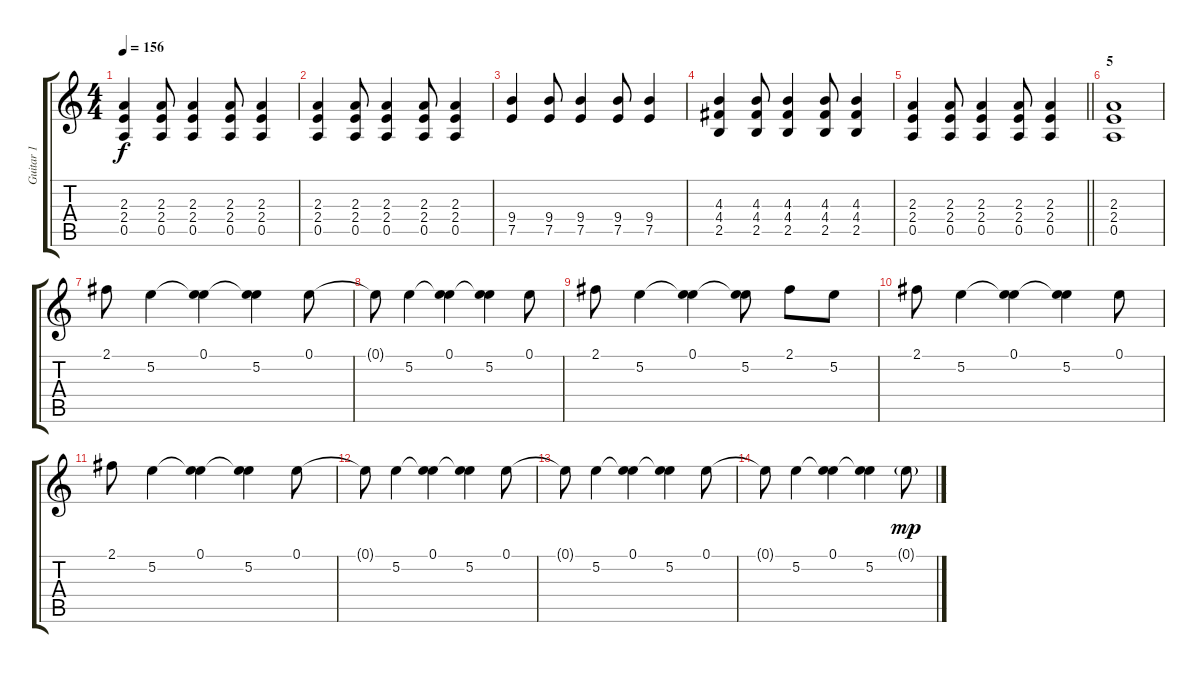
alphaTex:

\track ("Guitar 1" "Guitar 1") {instrument distortionguitar}
\staff {score tabs}
\tuning (E4 B3 G3 D3 A2 E2) {hide}
\ts (4 4)
\tempo 156
\clef g2
\ks c
(2.3 2.4 0.5).4{dy f} (2.3 2.4 0.5).8 (2.3 2.4 0.5).4 (2.3 2.4 0.5).8 (2.3 2.4 0.5).4 |
(2.3 2.4 0.5).4 (2.3 2.4 0.5).8 (2.3 2.4 0.5).4 (2.3 2.4 0.5).8 (2.3 2.4 0.5).4 |
(9.4 7.5).4 (9.4 7.5).8 (9.4 7.5).4 (9.4 7.5).8 (9.4 7.5).4 |
(4.3 4.4 2.5).4 (4.3 4.4 2.5).8 (4.3 4.4 2.5).4 (4.3 4.4 2.5).8 (4.3 4.4 2.5).4 |
\barLineRight lightlight
(2.3 2.4 0.5).4 (2.3 2.4 0.5).8 (2.3 2.4 0.5).4 (2.3 2.4 0.5).8 (2.3 2.4 0.5).4 |
\section ("" "5")
(2.3 2.4 0.5).1 |
2.1.8{volume 10} 5.2.4 (0.1 5.2{t}).4 (0.1{t} 5.2).4 0.1.8 |
0.1{t}.8 5.2.4 (0.1 5.2{t}).4 (0.1{t} 5.2).4 0.1.8 |
2.1.8 5.2.4 (0.1 5.2{t}).4 (0.1{t} 5.2).8 2.1.8 5.2.8 |
2.1.8 5.2.4 (0.1 5.2{t}).4 (0.1{t} 5.2).4 0.1.8 |
2.1.8 5.2.4 (0.1 5.2{t}).4 (0.1{t} 5.2).4 0.1.8 |
0.1{t}.8 5.2.4 (0.1 5.2{t}).4 (0.1{t} 5.2).4 0.1.8 |
0.1{t}.8 5.2.4 (0.1 5.2{t}).4 (0.1{t} 5.2).4 0.1.8 |
0.1{t}.8 5.2.4 (0.1 5.2{t}).4 (0.1{t} 5.2).4 0.1{g}.8{dy mp}
